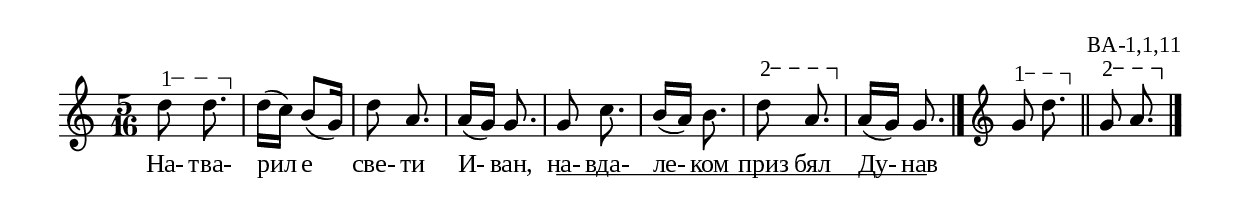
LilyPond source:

%{
ba_001_1_11
%}

\include "td-preamble.ly"

\score {
\relative c'' {
%\tempo 8 = 152
\time 5/16
\varA
d8\startTextSpan d8.\stopTextSpan\noBeam | 
d16[( c]) b8[( g16]) | d'8 a8.\noBeam | a16[( g]) g8. | g8 c8.\noBeam |
b16[( a]) b8. | 
\varB
d8\startTextSpan a8.\stopTextSpan\noBeam | 
a16[( g]) g8.
 \bar "|." 
\endmmm
 \varA
g8\startTextSpan d'8.\stopTextSpan\noBeam \bar "||"
\varB
g,8\startTextSpan a8.\stopTextSpan\noBeam
 \bar "|." 
}
\addlyrics { На- тва- рил е све- ти И- ван, 
на- \startTextSpan вда- ле- ком приз бял Ду- нав \stopTextSpan }
%
\layout {
  indent = #0
  line-width = 190\mm
  ragged-right=##f
\context {
      \Lyrics
      \consists "Text_spanner_engraver"
      \override TextSpanner #'direction = #DOWN
      \override TextSpanner #'style = #'line    
      \override TextSpanner #'outside-staff-priority = ##f
      \override TextSpanner #'padding = #0.2 % sets the distance of the line from the lyrics
      \override TextSpanner #'bound-details =
      #`((left . ((Y . 0)
                  (padding . 0)
                  (attach-dir . ,LEFT)))
         (left-broken . ((end-on-note . #t)))
         (right . ((Y . 0)
                   (padding . 0)
                   (attach-dir . ,RIGHT))))
    }

}
%
\midi { 
	\context {
		\Score tempoWholesPerMinute = #(ly:make-moment 152 8)
		}
	}
}
%
\header{
  opus = "ВА-1,1,11"
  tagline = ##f
}


